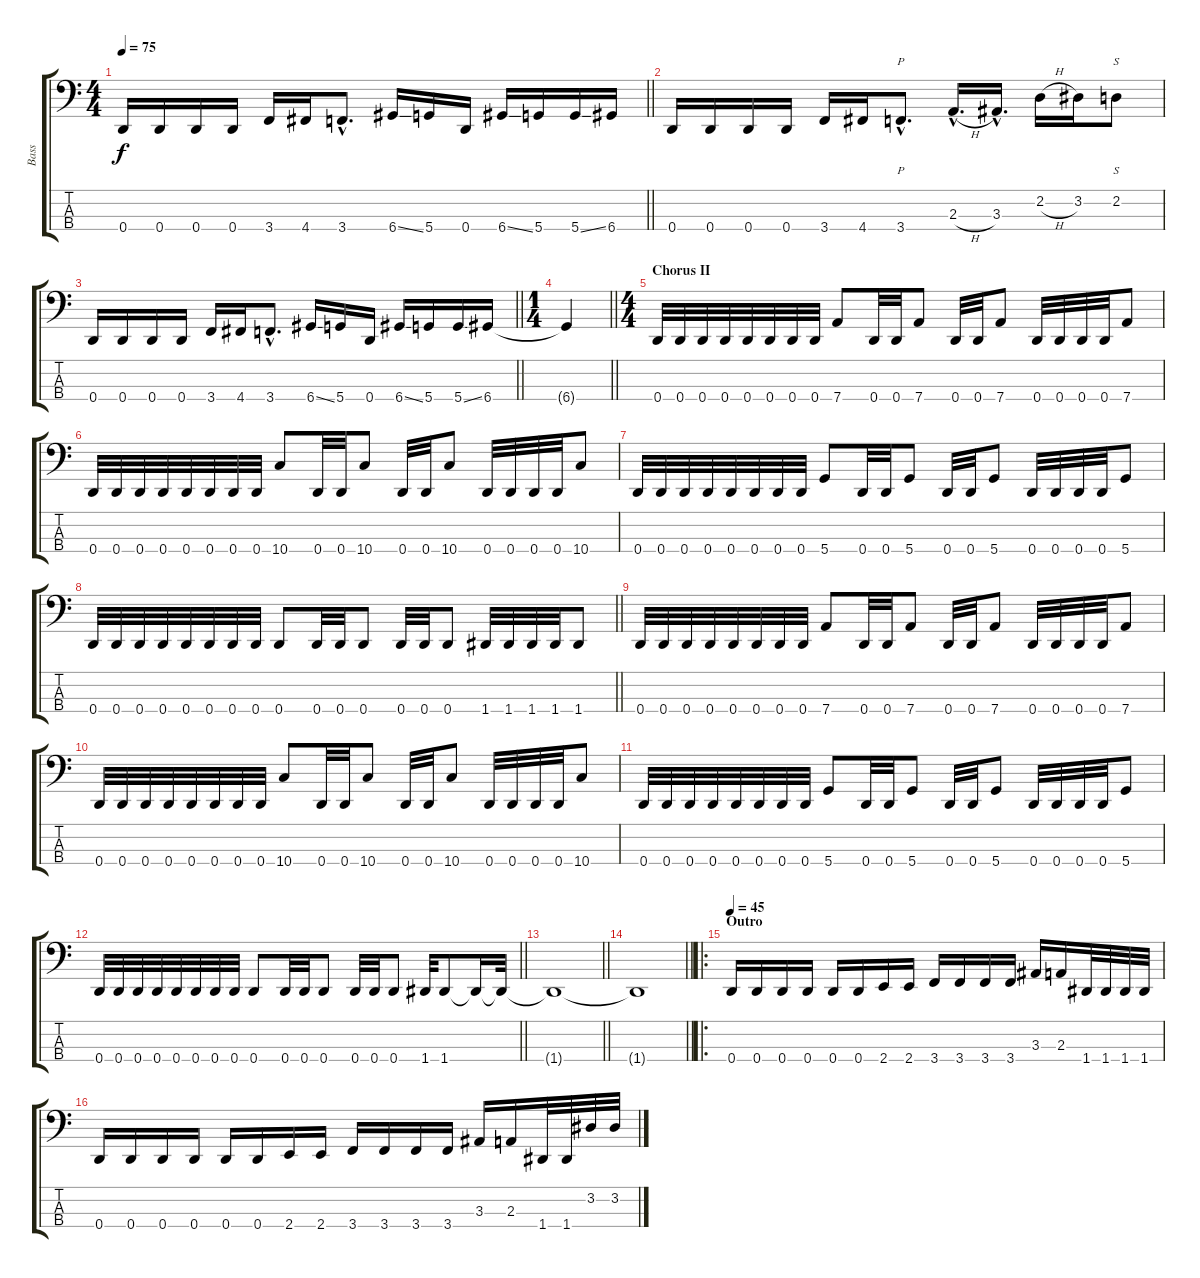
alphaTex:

\track ("Bass" "Bass") {instrument electricbasspick}
\staff {score tabs}
\tuning (F2 C2 G1 D1) {hide}
\ts (4 4)
\tempo 75
\clef f4
\barLineRight lightlight
\ks c
0.4.16{dy f} 0.4.16 0.4.16 0.4.16 3.4.16 4.4.16 3.4{hac}.8{d} 6.4{ss}.16 5.4.16 0.4.16 6.4{ss}.16 5.4.16 5.4{ss}.16 6.4.16 |
0.4.16 0.4.16 0.4.16 0.4.16 3.4.16 4.4.16 3.4{hac}.8{p d} 2.3{h hac}.16{d} 3.3{hac}.16{d} 2.2{h}.16 3.2.16 2.2.8{s} |
\barLineRight lightlight
0.4.16 0.4.16 0.4.16 0.4.16 3.4.16 4.4.16 3.4{hac}.8{d} 6.4{ss}.16 5.4.16 0.4.16 6.4{ss}.16 5.4.16 5.4{ss}.16 6.4.16 |
\ts (1 4)
\barLineRight lightlight
6.4{t}.4 |
\ts (4 4)
\section ("" "Chorus II")
0.4.32 0.4.32 0.4.32 0.4.32 0.4.32 0.4.32 0.4.32 0.4.32 7.4.8 0.4.32 0.4.32 7.4.8 0.4.32 0.4.32 7.4.8 0.4.32 0.4.32 0.4.32 0.4.32 7.4.8 |
0.4.32 0.4.32 0.4.32 0.4.32 0.4.32 0.4.32 0.4.32 0.4.32 10.4.8 0.4.32 0.4.32 10.4.8 0.4.32 0.4.32 10.4.8 0.4.32 0.4.32 0.4.32 0.4.32 10.4.8 |
0.4.32 0.4.32 0.4.32 0.4.32 0.4.32 0.4.32 0.4.32 0.4.32 5.4.8 0.4.32 0.4.32 5.4.8 0.4.32 0.4.32 5.4.8 0.4.32 0.4.32 0.4.32 0.4.32 5.4.8 |
\barLineRight lightlight
0.4.32 0.4.32 0.4.32 0.4.32 0.4.32 0.4.32 0.4.32 0.4.32 0.4.8 0.4.32 0.4.32 0.4.8 0.4.32 0.4.32 0.4.8 1.4.32 1.4.32 1.4.32 1.4.32 1.4.8 |
0.4.32 0.4.32 0.4.32 0.4.32 0.4.32 0.4.32 0.4.32 0.4.32 7.4.8 0.4.32 0.4.32 7.4.8 0.4.32 0.4.32 7.4.8 0.4.32 0.4.32 0.4.32 0.4.32 7.4.8 |
0.4.32 0.4.32 0.4.32 0.4.32 0.4.32 0.4.32 0.4.32 0.4.32 10.4.8 0.4.32 0.4.32 10.4.8 0.4.32 0.4.32 10.4.8 0.4.32 0.4.32 0.4.32 0.4.32 10.4.8 |
0.4.32 0.4.32 0.4.32 0.4.32 0.4.32 0.4.32 0.4.32 0.4.32 5.4.8 0.4.32 0.4.32 5.4.8 0.4.32 0.4.32 5.4.8 0.4.32 0.4.32 0.4.32 0.4.32 5.4.8 |
\barLineRight lightlight
0.4.32 0.4.32 0.4.32 0.4.32 0.4.32 0.4.32 0.4.32 0.4.32 0.4.8 0.4.32 0.4.32 0.4.8 0.4.32 0.4.32 0.4.8 1.4.32 1.4.8 1.4{t}.16 1.4{t}.32 |
\barLineRight lightlight
1.4{t}.1 |
\barLineRight lightlight
1.4{t}.1 |
\ro
\section ("" "Outro")
\tempo 45
0.4.16 0.4.16 0.4.16 0.4.16 0.4.16 0.4.16 2.4.16 2.4.16 3.4.16 3.4.16 3.4.16 3.4.16 3.3.16 2.3.16 1.4.32 1.4.32 1.4.32 1.4.32 |
0.4.16 0.4.16 0.4.16 0.4.16 0.4.16 0.4.16 2.4.16 2.4.16 3.4.16 3.4.16 3.4.16 3.4.16 3.3.16 2.3.16 1.4.32 1.4.32 3.2.32 3.2.32
